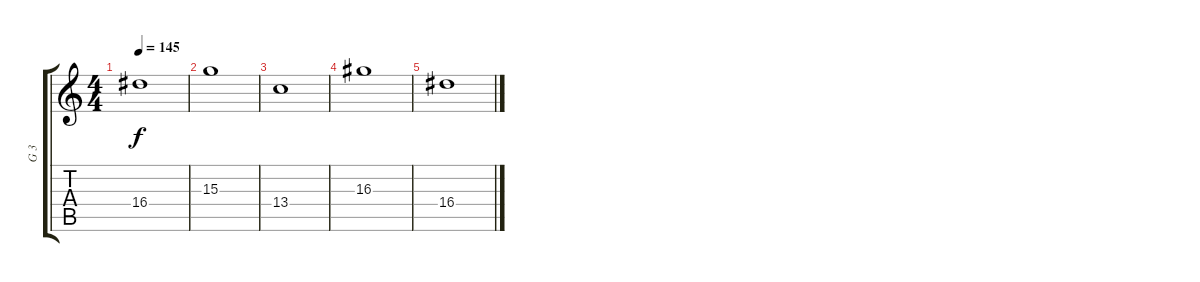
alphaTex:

\track ("G 3" "G 3") {instrument distortionguitar}
\staff {score tabs}
\tuning (Db4 Ab3 E3 B2 Gb2 B1) {hide}
\ts (4 4)
\tempo 145
\clef g2
\ks c
16.4.1{dy f} |
15.3.1 |
13.4.1 |
16.3.1 |
16.4.1
